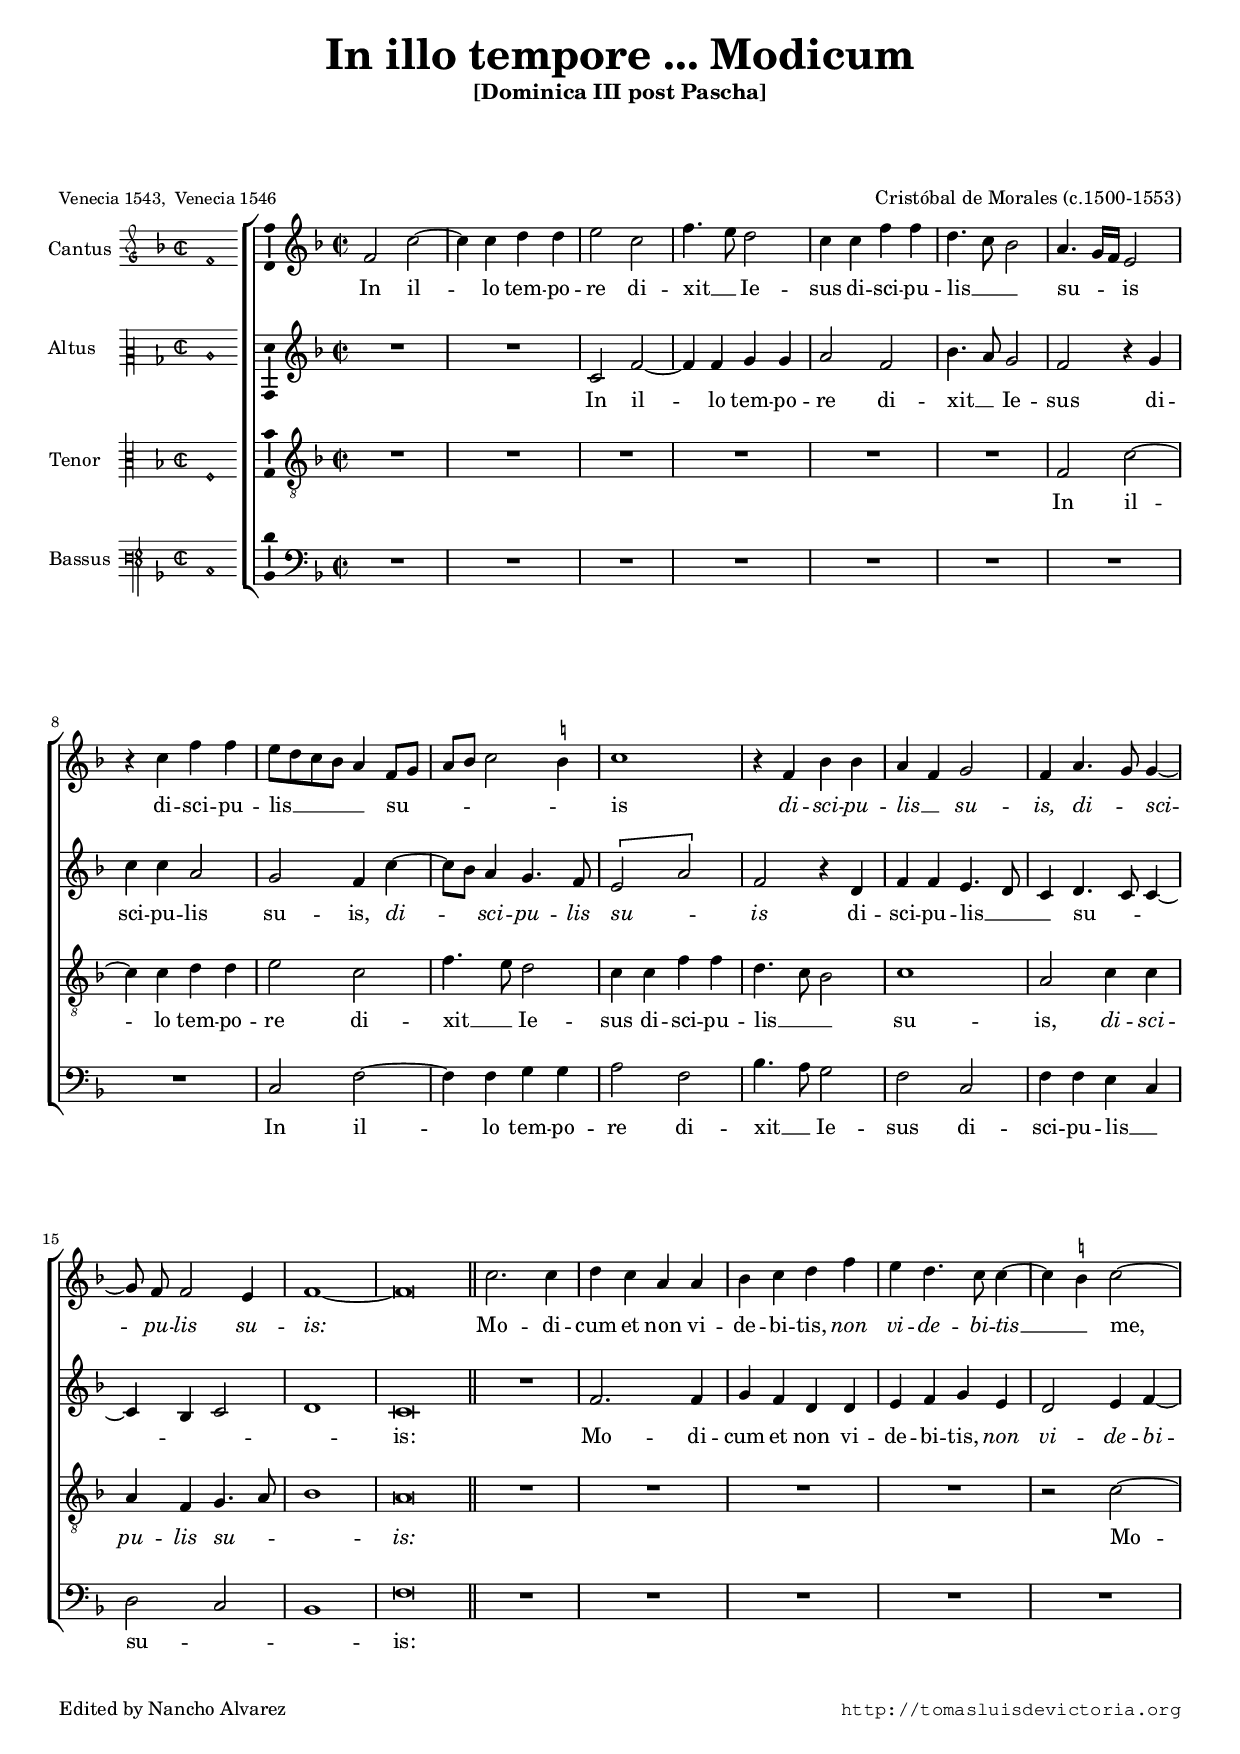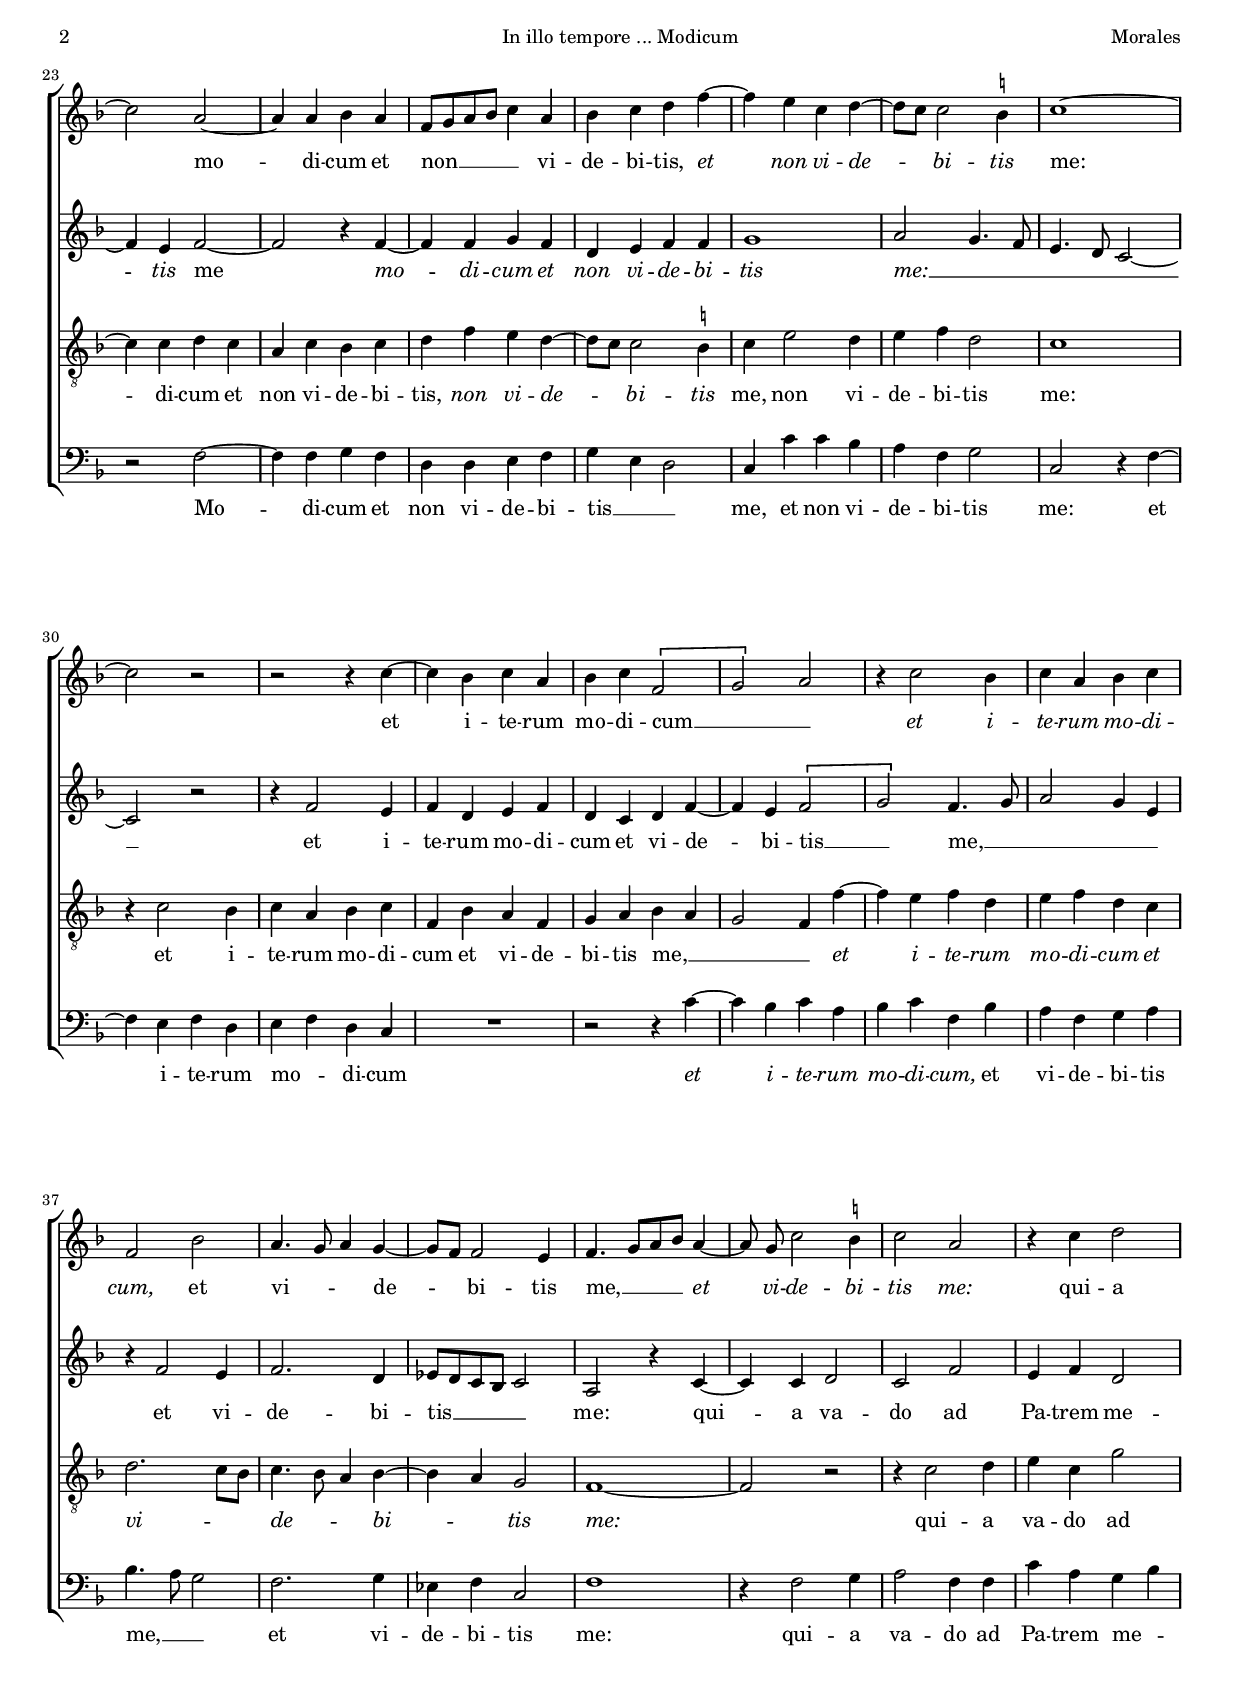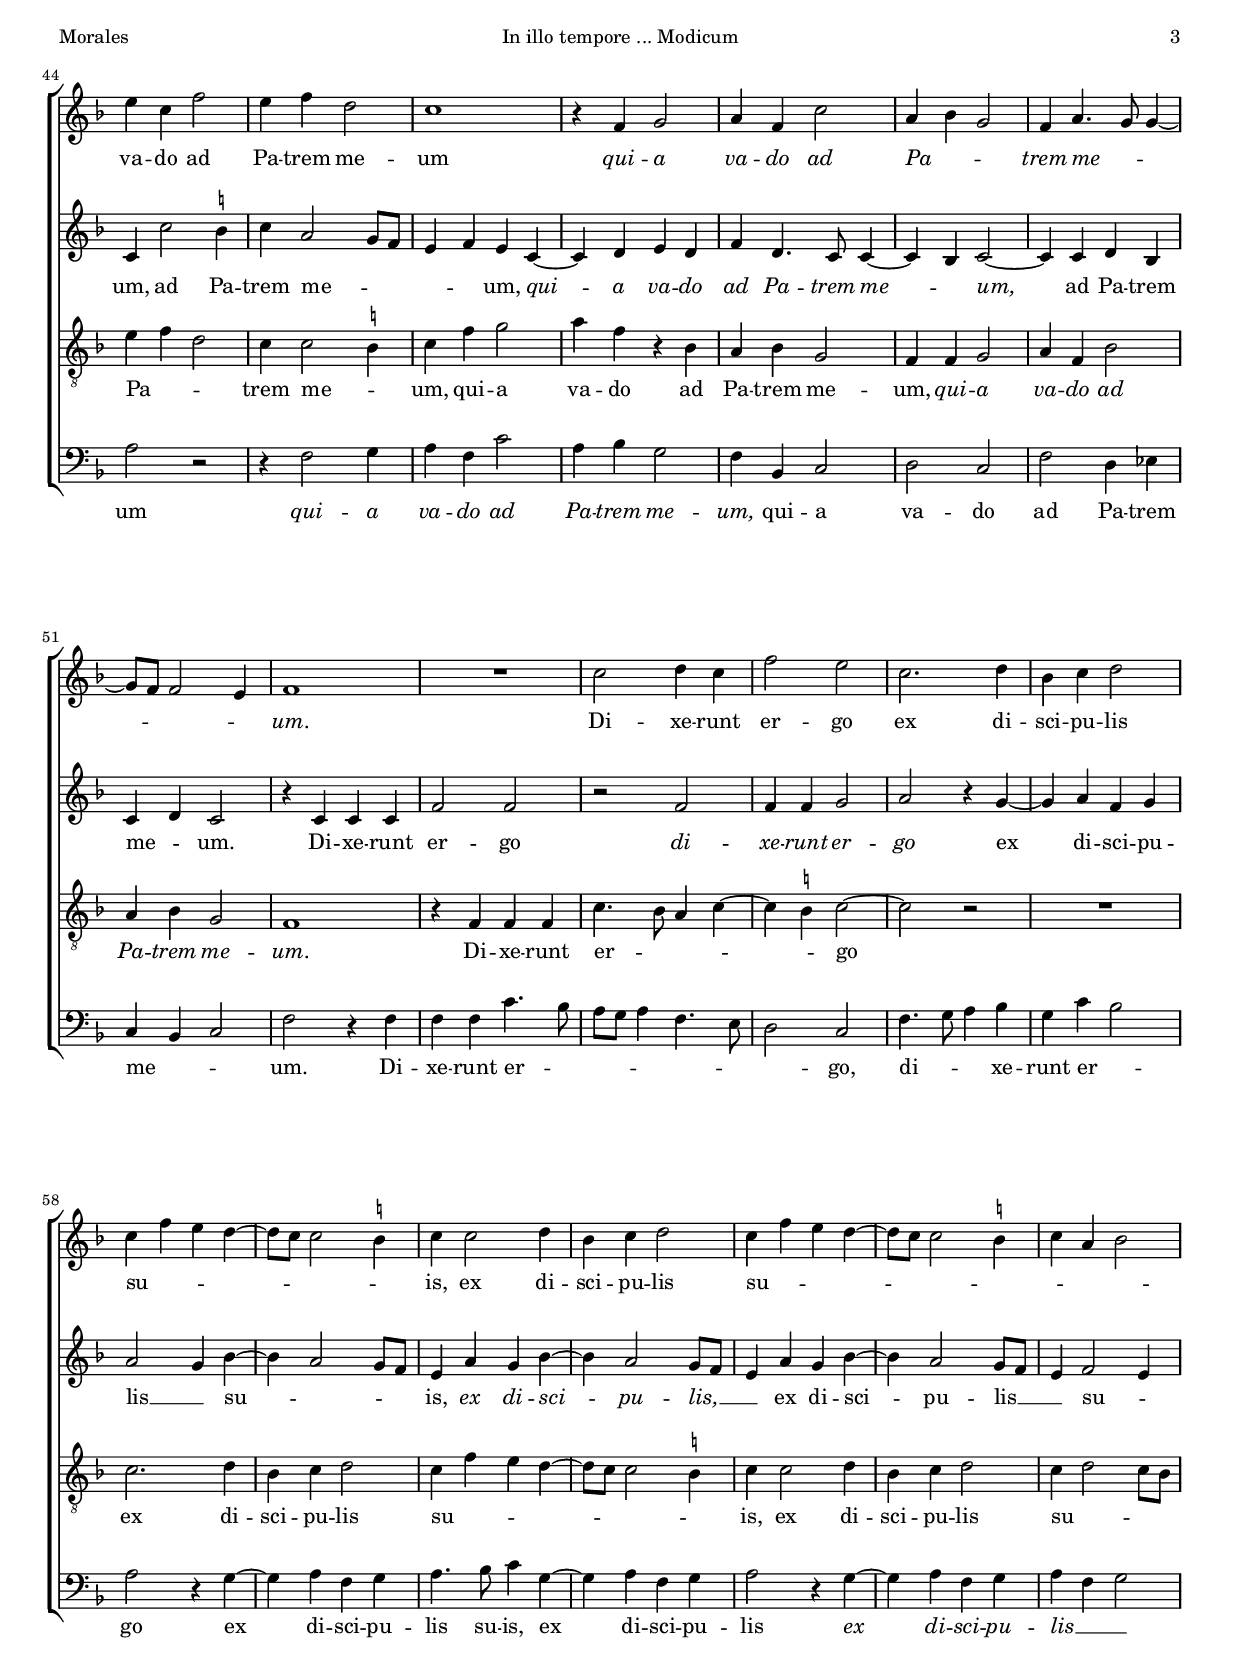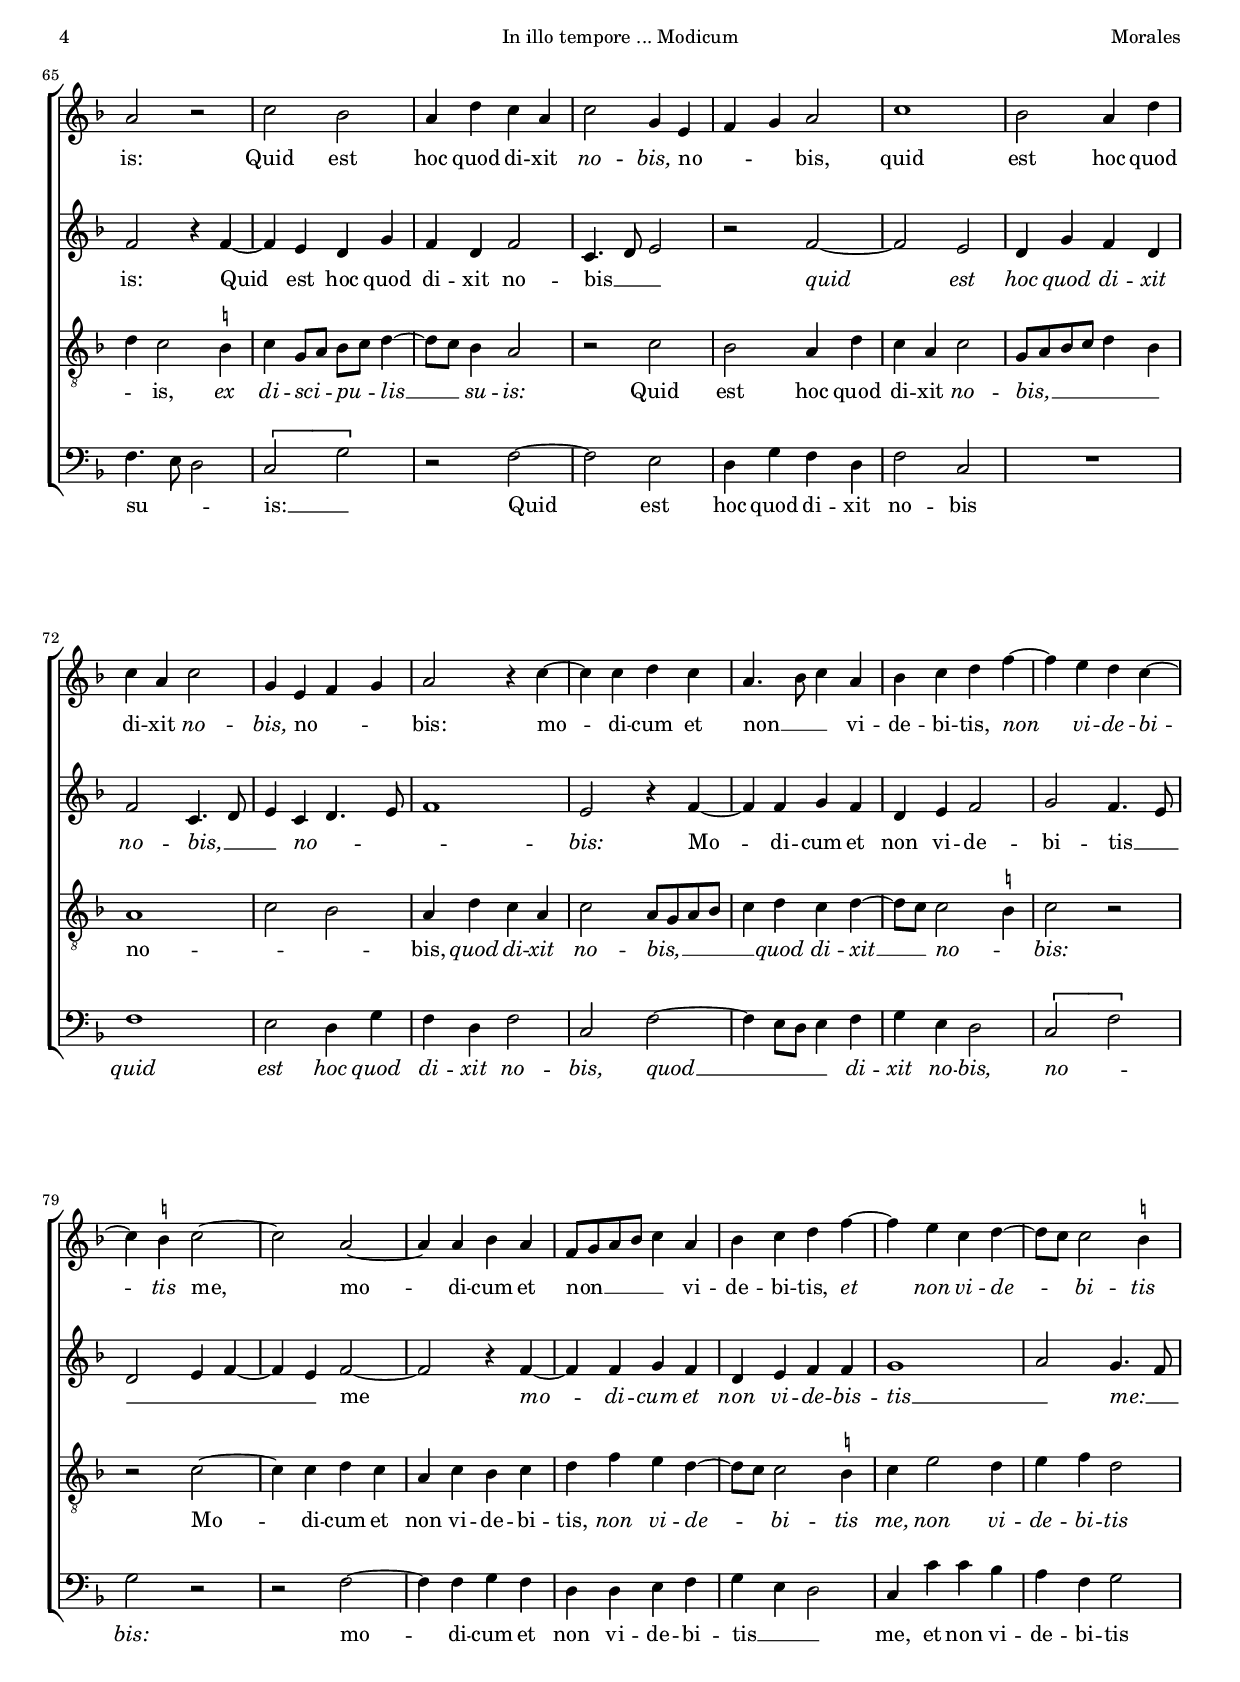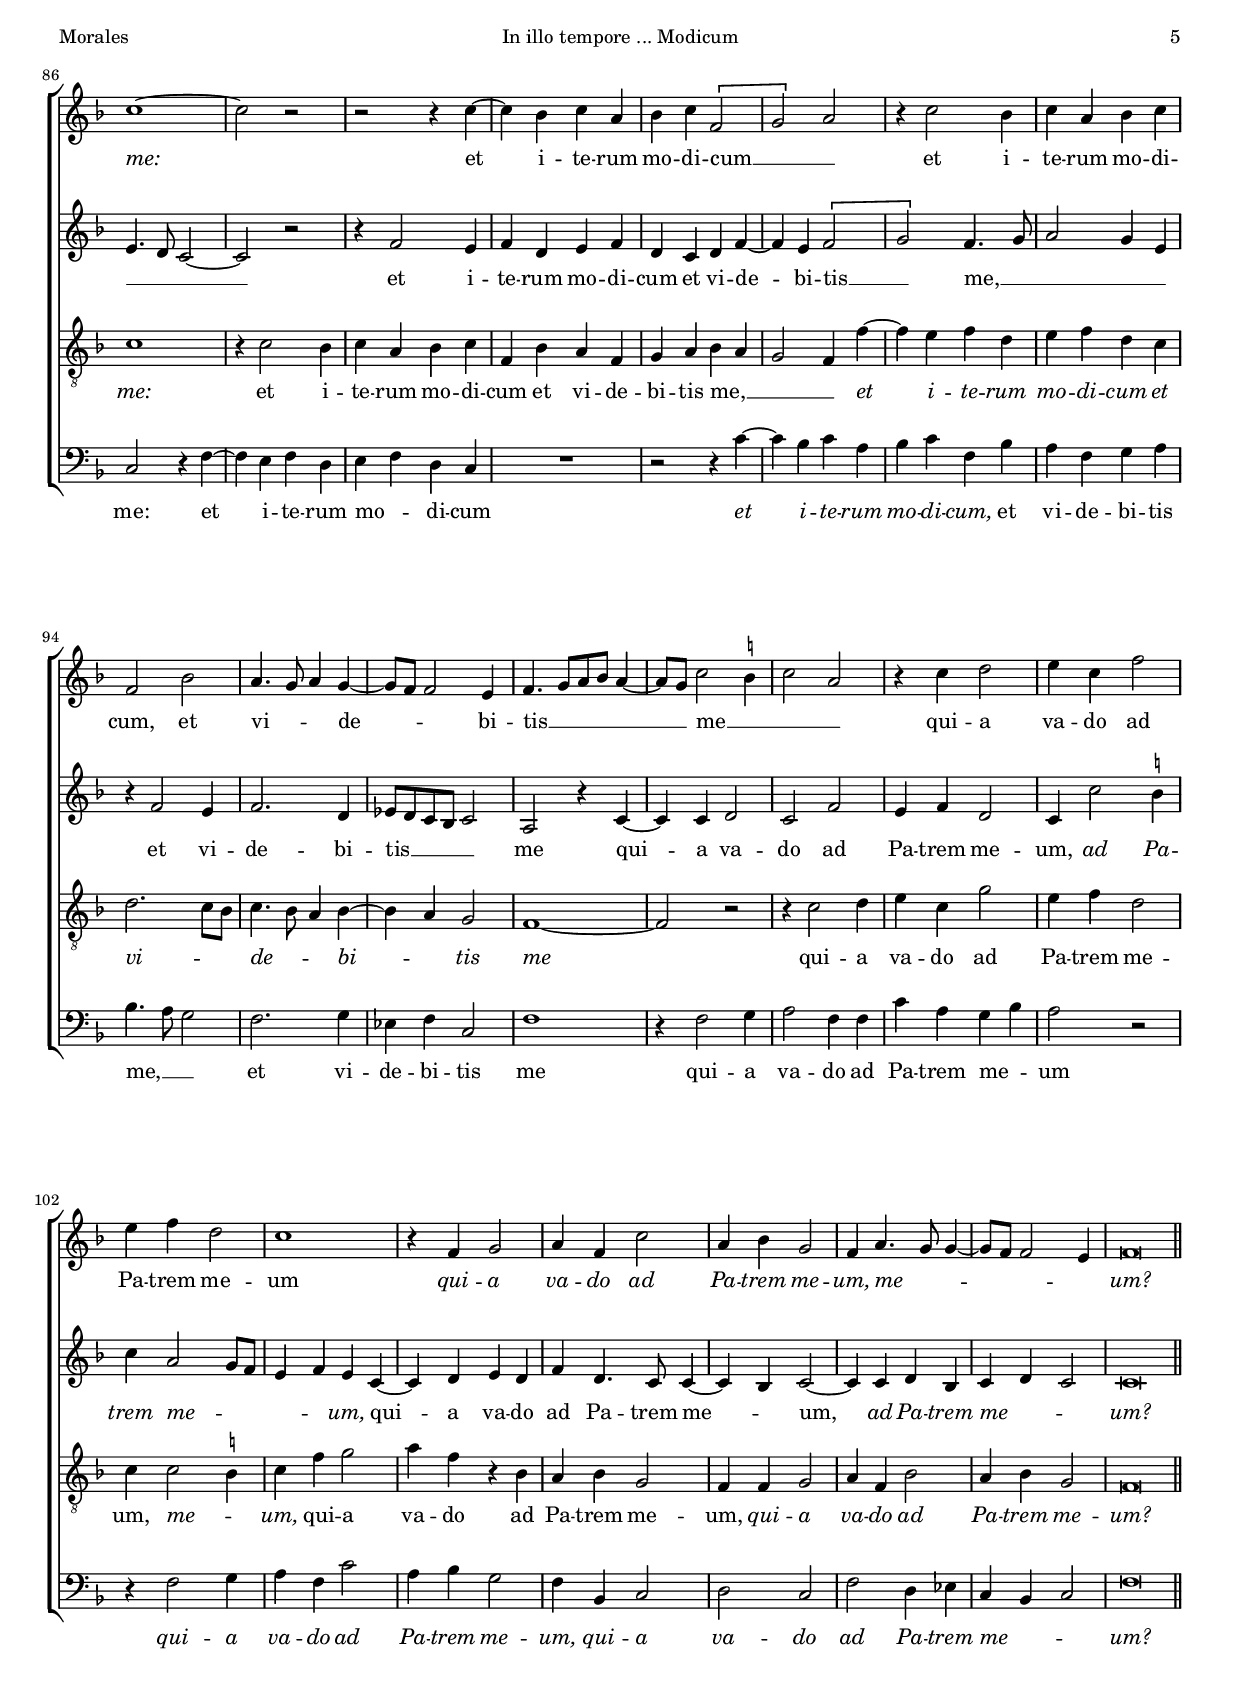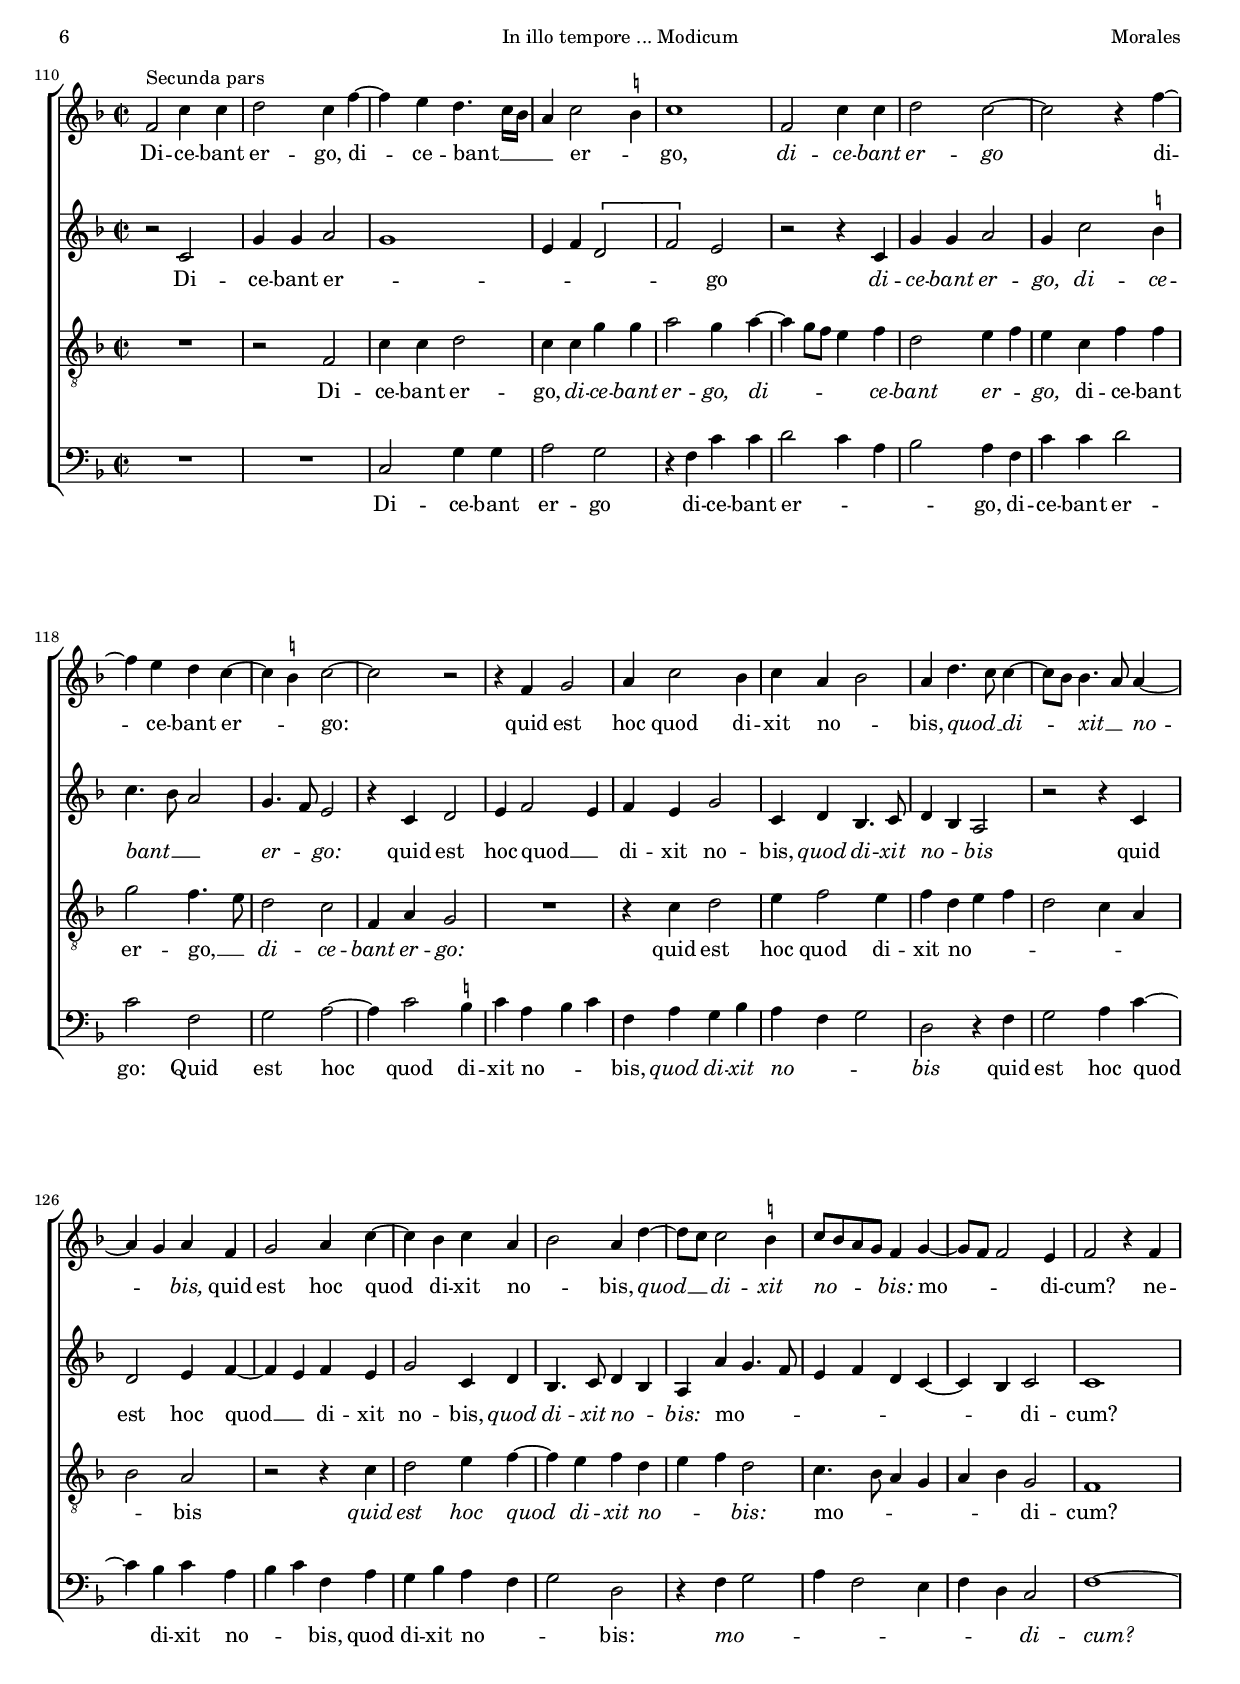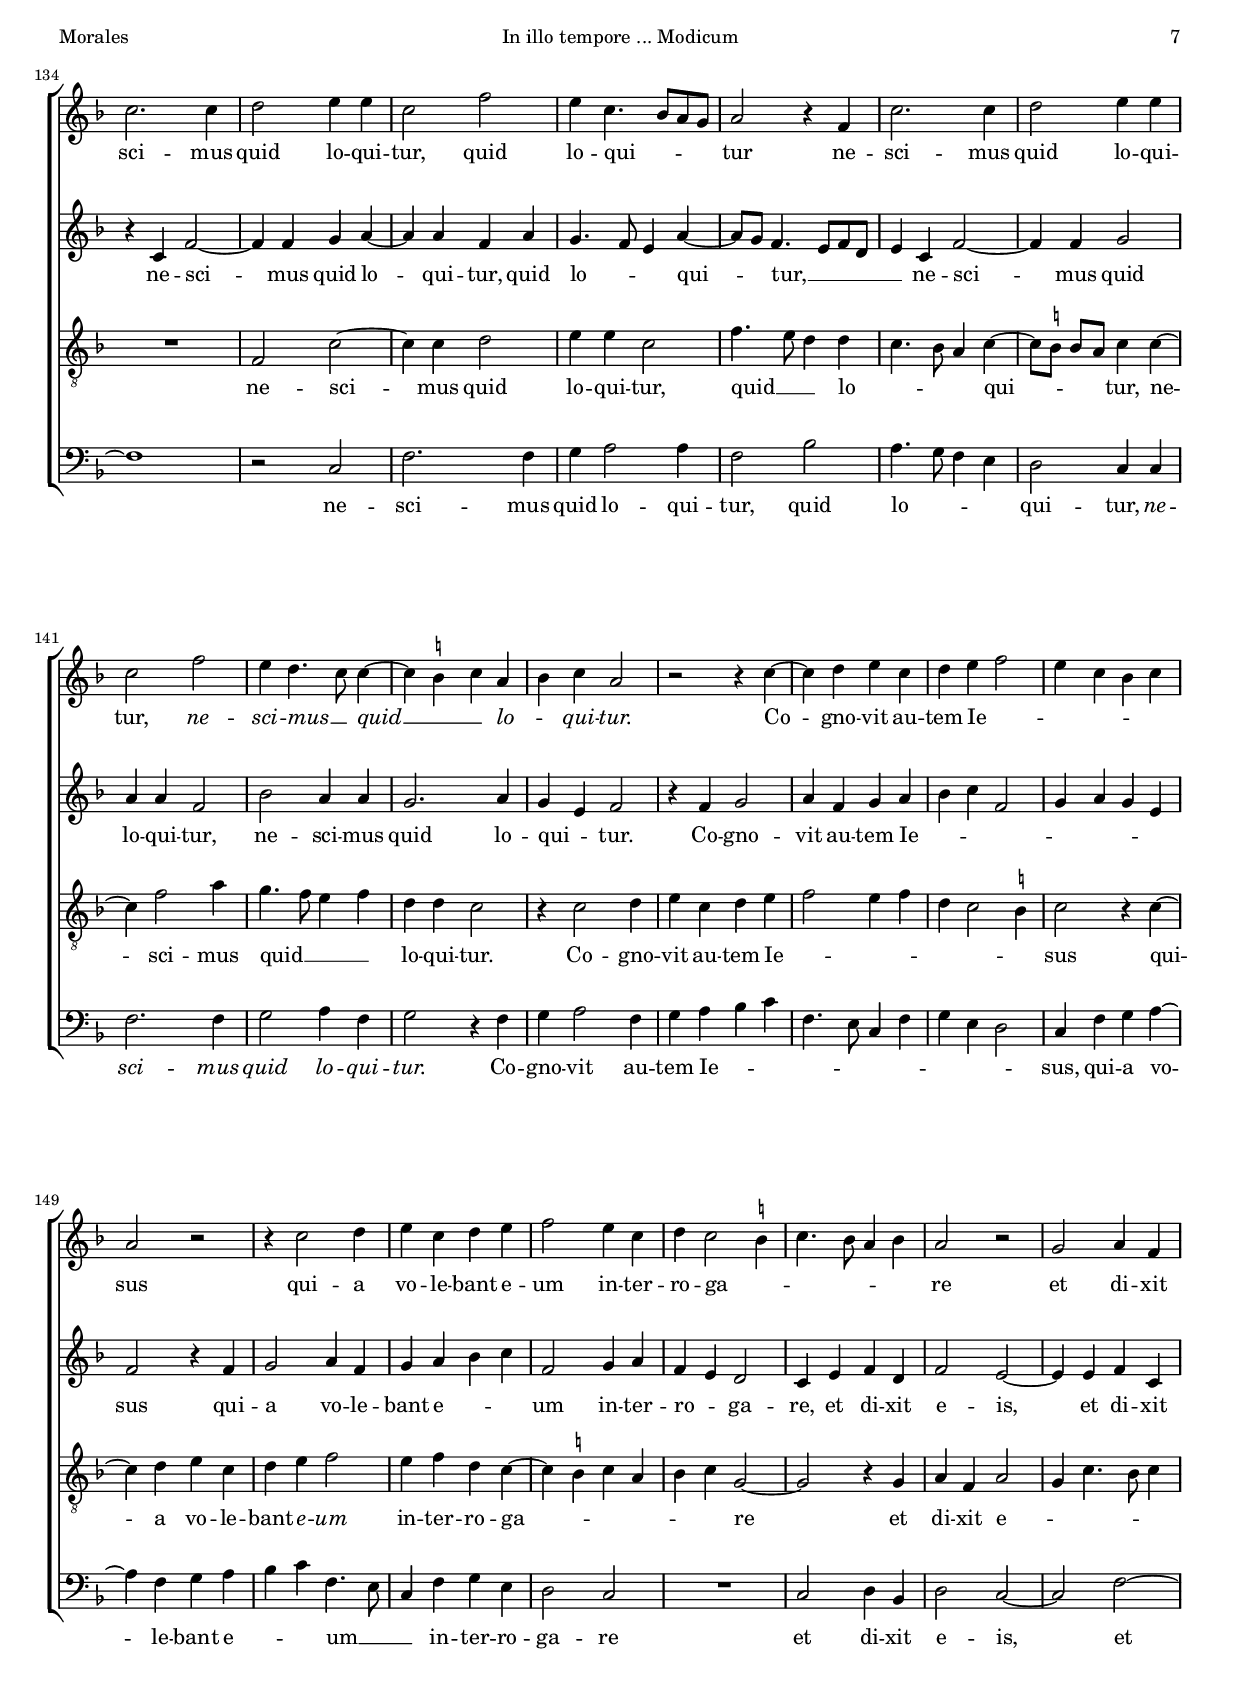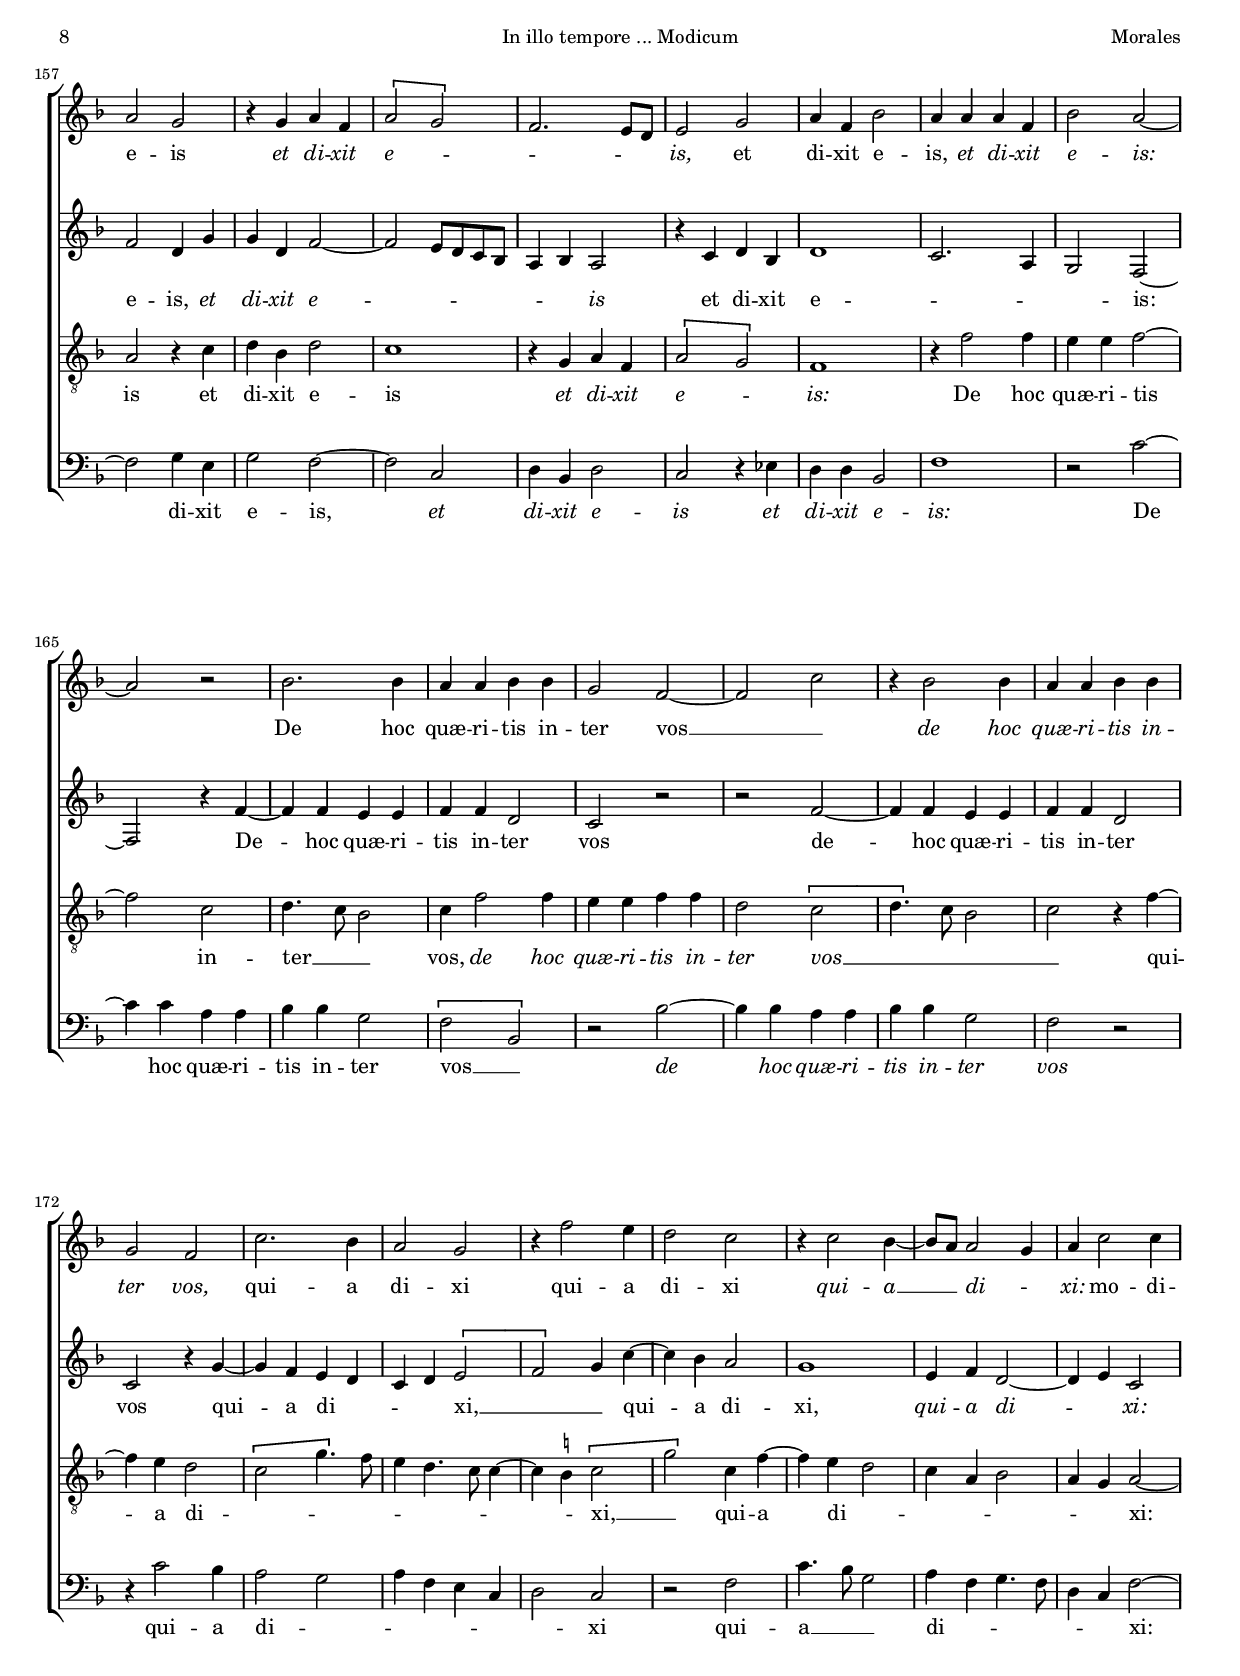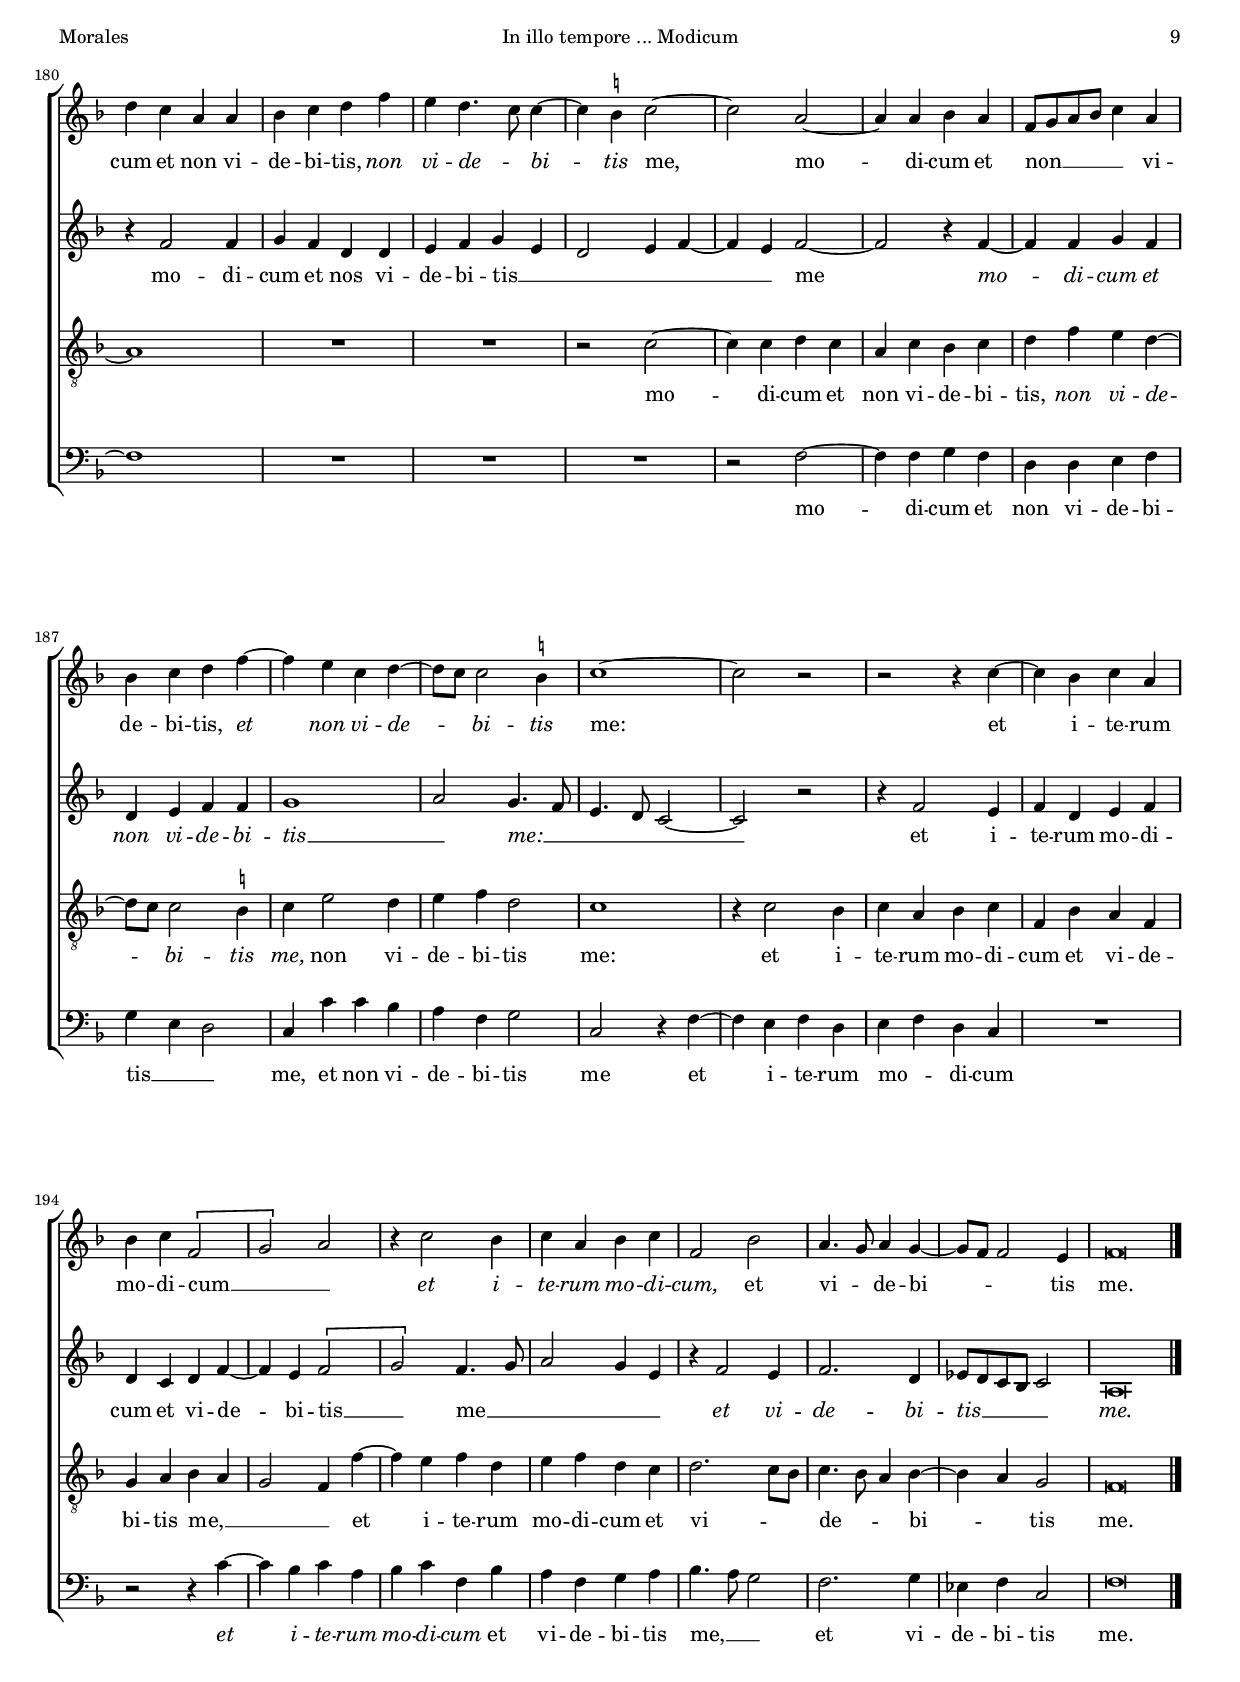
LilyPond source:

\version "2.18.0"

#(set-default-paper-size "a4")
#(set-global-staff-size 16.55)
#(ly:set-option 'point-and-click #f)
%mobile -s15.5 -i3.2

italicas=\override LyricText.font-shape = #'italic
rectas=\override LyricText.font-shape = #'upright
ss=\once \set suggestAccidentals = ##t
incipitwidth = 20

htitle="In illo tempore ... Modicum"
hcomposer="Morales"

\header {
	title=\markup{\fontsize #3 "In illo tempore ... Modicum"}
	subtitle=\markup{\column{"[Dominica III post Pascha]" " " " " " "}}
	%subsubtitle=\markup{\column{" " " " " "}}
	composer="Cristóbal de Morales (c.1500-1553)"
        pdfauthor=\composer
	%opus="(-)"
	poet=\markup{\smaller "Venecia 1543,  Venecia 1546"} 
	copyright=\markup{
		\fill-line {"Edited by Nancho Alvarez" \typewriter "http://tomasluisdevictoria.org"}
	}
%	tagline=""
}

global={\key f \major \time 2/2 \skip 1*17 \bar "||" %\break
	\override Score.TimeSignature.break-visibility = #'#(#f #t #t)
			\skip 1*92 \bar "||" \pageBreak
			\time 2/2 \skip 1*92 \bar "|."
}


cantus=\relative c'{
	f2 c' ~
	c4 c d d
	e2 c
	f4. e8 d2
	c4 c f f
	d4. c8 bes2
	a4. g16 f e2
	r4 c' f f
	e8 d c bes a4 f8 g
	a bes c2 \ss b4
	c1
	r4 f, bes bes
	a f g2
	f4 a4. g8 g4 ~
	g8 \noBeam f f2 e4
	f1 ~
	f\breve*1/2
	c'2. c4
	d c a a
	bes c d f
	e d4. c8 c4 ~
	c \ss b c2 ~
	c2 a ~
	a4 a bes a
	f8 g a bes c4 a
	bes c d f ~
	f e c d ~
	d8 c c2 \ss b4
	c1 ~
	c2 r
	r r4 c ~
	c bes c a
	bes4 c \[f,2
	g\] a
	r4 c2 bes4
	c a bes c
	f,2 bes
	a4. g8 a4 g ~
	g8 f f2 e4
	f4. g8[ a bes] a4 ~
	a8 \noBeam g c2 \ss b4
	c2 a
	r4 c d2
	e4 c f2
	e4 f d2
	c1
	r4 f, g2
	a4 f c'2
	a4 bes g2
	f4 a4. g8 g4 ~
	g8 f f2 e4
	f1
	R1
	c'2 d4 c
	f2 e
	c2. d4
	bes c d2
	c4 f e d ~
	d8 c c2 \ss b4
	c c2 d4
	bes c d2
	c4 f e d ~
	d8 c c2 \ss b4
	c4 a bes2
	a r
	c bes
	a4 d c a
	c2 g4 e
	f g a2
	c1
	bes2 a4 d
	c a c2
	g4 e f g
	a2 r4 c ~
	c c d c
	a4. bes8 c4 a
	bes c d f ~
	f4 e d c ~
	c \ss b c2 ~
	c a ~
	a4 a bes a
	f8 g a bes c4 a
	bes4 c d f ~
	f e c d ~
	d8 c c2 \ss b4
	c1 ~
	c2 r
	r r4 c ~
	c4 bes c a
	bes c \[f,2
	g\] a
	r4 c2 bes4
	c a bes c
	f,2 bes
	a4. g8 a4 g ~
	g8 f f2 e4
	f4. g8[ a bes] a4 ~
	a8 g c2 \ss b4
	c2 a
	r4 c d2
	e4 c f2
	e4 f d2
	c1
	r4 f, g2
	a4 f c'2
	a4 bes g2
	f4 a4. g8 g4 ~
	g8 f f2 e4 
	f\breve*1/2
	\once \override TextScript.padding = #1
	s4*0^\markup{"Secunda pars"}
	f2 c'4 c
	d2 c4 f ~
	f e d4. c16 bes
	a4 c2 \ss b4
	c1
	f,2 c'4 c
	d2 c ~
	c r4 f ~
	f e d c ~
	c \ss b c2 ~
	c2 r
	r4 f, g2
	a4 c2 bes4
	c a bes2
	a4 d4. c8 c4 ~
	c8 bes bes4. a8 a4 ~
	a g a f
	g2 a4 c ~
	c4 bes c a
	bes2 a4 d ~
	d8 c c2 \ss b4
	c8 bes a g f4 g ~
	g8 f f2 e4
	f2 r4 f
	c'2. c4
	d2 e4 e
	c2 f
	e4 c4. bes8 a g
	a2 r4 f
	c'2. c4
	d2 e4 e
	c2 f
	e4 d4. c8 c4 ~
	c \ss b c a
	bes4 c a2
	r2 r4 c ~
	c4 d e c
	d e f2
	e4 c bes c
	a2 r
	r4 c2 d4
	e4 c d e
	f2 e4 c
	d4 c2 \ss b4
	c4. bes8 a4 bes
	a2 r
	g2 a4 f
	a2 g
	r4 g a f
	\[a2 g\]
	f2. e8 d
	e2 g
	a4 f bes2
	a4 a a f
	bes2 a ~
	a r
	bes2. bes4
	a a bes bes
	g2 f ~
	f c'
	r4 bes2 bes4
	a4 a bes bes
	g2 f % sol contra fa, sic?
	c'2. bes4
	a2 g
	r4 f'2 e4
	d2 c
	r4 c2 bes4 ~
	bes8 a a2 g4
	a c2 c4
	d c a a
	bes4 c d f 
	e d4. c8 c4 ~
	c \ss b c2 ~
	c a ~
	a4 a bes a
	f8 g a bes c4 a
	bes c d f ~
	f e c d ~
	d8 c c2 \ss b4
	c1 ~
	c2 r
	r r4 c ~
	c bes c a
	bes c \[f,2 
	g\] a
	r4 c2 bes4
	c a bes c
	f,2 bes
	a4. g8 a4 g ~
	g8 f f2 e4
	f\breve*1/2
}

altus=\relative c'{
	R1*2
	c2 f ~
	f4 f g g
	a2 f
	bes4. a8 g2
	f r4 g
	c c a2
	g f4 c' ~
	c8 bes a4 g4. f8
	\[e2 a\]
	f2 r4 d
	f f e4. d8
	c4 d4. c8 c4 ~
	c bes c2
	d1
	c\breve*1/2
	R1
	f2. f4
	g f d d
	e f g e
	d2 e4 f ~
	f4 e f2 ~
	f r4 f ~
	f f g f
	d e f f
	g1
	a2 g4. f8 
	e4. d8 c2 ~
	c r
	r4 f2 e4
	f d e f
	d4 c d f ~
	f e \[f2
	g\] f4. g8
	a2 g4 e
	r4 f2 e4
	f2. d4
	ees8 d c bes c2
	a r4 c ~
	c c d2
	c f
	e4 f d2
	c4 c'2 \ss b4
	c4 a2 g8 f
	e4 f e c ~
	c d e d
	f4 d4. c8 c4 ~
	c bes c2 ~
	c4 c d bes
	c d c2
	r4 c c c
	f2 f
	r f
	f4 f g2
	a r4 g ~
	g a f g
	a2 g4 bes ~
	bes a2 g8 f
	e4 a g bes ~
	bes a2 g8 f
	e4 a g bes ~
	bes4 a2 g8 f
	e4 f2 e4
	f2 r4 f ~
	f e d g
	f d f2
	c4. d8 e2
	r f ~
	f e
	d4 g f d
	f2 c4. d8
	e4 c d4. e8
	f1
	e2 r4 f ~
	f f g f
	d e f2
	g2 f4. e8
	d2 e4 f ~
	f e f2 ~
	f r4 f ~
	f f g f
	d4 e f f
	g1
	a2 g4. f8 
	e4. d8 c2 ~
	c r
	r4 f2 e4
	f4 d e f
	d c d f ~
	f e \[f2
	g\] f4. g8
	a2 g4 e
	r4 f2 e4
	f2. d4
	ees8 d c bes c2
	a r4 c ~
	c c d2
	c2 f
	e4 f d2
	c4 c'2 \ss b4
	c4 a2 g8 f
	e4 f e c ~
	c d e d
	f d4. c8 c4 ~
	c bes c2 ~
	c4 c d bes
	c d c2
	c\breve*1/2
	r2 c
	g'4 g a2
	g1
	e4 f \[d2
	f\] e
	r2 r4 c
	g' g a2
	g4 c2 \ss b4
	c4. bes8 a2
	g4. f8 e2
	r4 c d2
	e4 f2 e4
	f e g2
	c,4 d bes4. c8
	d4 bes a2
	r2 r4 c
	d2 e4 f ~
	f e f e
	g2 c,4 d
	bes4. c8 d4 bes
	a a'4 g4. f8
	e4 f d c ~
	c4 bes c2
	c1
	r4 c f2 ~
	f4 f g a ~
	a a f a
	g4. f8 e4 a ~
	a8 g f4. e8 f d
	e4 c f2 ~
	f4 f g2
	a4 a f2
	bes2 a4 a
	g2. a4
	g e f2
	r4 f g2
	a4 f g a
	bes c f,2
	g4 a g e
	f2 r4 f
	g2 a4 f
	g4 a bes c
	f,2 g4 a
	f e d2
	c4 e f d
	f2 e ~
	e4 e f c
	f2 d4 g
	g4 d f2 ~
	f e8 d c bes 
	a4 bes a2
	r4 c d bes
	d1
	c2. a4 
	g2 f ~
	f2 r4 f' ~
	f4 f e e
	f f d2
	c r
	r f ~
	f4 f e e
	f4 f d2
	c2 r4 g' ~ % sol contra fa, sic?
	g4 f e d
	c d \[e2 
	f\] g4 c ~
	c4 bes a2
	g1
	e4 f d2 ~
	d4 e c2
	r4 f2 f4
	g4 f d d
	e f g e
	d2 e4 f ~
	f4 e4 f2 ~
	f2 r4 f ~
	f4 f g f
	d4 e f f
	g1
	a2 g4. f8
	e4. d8 c2 ~
	c2 r
	r4 f2 e4
	f d e f
	d c d f ~
	f e \[f2 
	g2\] f4. g8
	a2 g4 e
	r4 f2 e4
	f2. d4
	ees8 d c bes c2
	a\breve*1/2
}

tenor=\relative c{
	R1*5
	R1
	f2 c' ~
	c4 c d d
	e2 c
	f4. e8 d2
	c4 c f f
	d4. c8 bes2
	c1
	a2 c4 c
	a f g4. a8
	bes1
	a\breve*1/2
	R1*4
	r2 c ~
	c4 c d c
	a c bes c
	d f e d ~
	d8 c c2 \ss b4
	c4 e2 d4
	e4 f d2
	c1
	r4 c2 bes4
	c a bes c
	f, bes a f
	g4 a bes a
	g2 f4 f' ~
	f e f d
	e f d c
	d2. c8 bes
	c4. bes8 a4 bes ~
	bes a g2
	f1 ~
	f2 r
	r4 c'2 d4
	e4 c g'2
	e4 f d2
	c4 c2 \ss b4
	c4 f g2
	a4 f r bes,
	a4 bes g2
	f4 f g2
	a4 f bes2
	a4 bes g2
	f1
	r4 f f f
	c'4. bes8 a4 c ~
	c \ss b c2 ~
	c r 
	R1
	c2. d4
	bes c d2
	c4 f e d ~
	d8 c c2 \ss b4
	c4 c2 d4
	bes4 c d2
	c4 d2 c8 bes
	d4 c2 \ss b4
	c4 g8 a bes c d4 ~
	d8 c bes4 a2
	r2 c
	bes a4 d
	c a c2
	g8 a bes c d4 bes
	a1
	c2 bes
	a4 d c a
	c2 a8 g a bes
	c4 d c d ~
	d8 c c2 \ss b4
	c2 r
	r c ~
	c4 c d c 
	a c bes c
	d f e d ~
	d8 c c2 \ss b4
	c e2 d4
	e f d2
	c1
	r4 c2 bes4
	c a bes c
	f,4 bes a f
	g a bes a
	g2 f4 f' ~
	f e f d
	e f d c
	d2. c8 bes
	c4. bes8 a4 bes ~
	bes a g2
	f1 ~
	f2 r
	r4 c'2 d4
	e c g'2
	e4 f d2
	c4 c2 \ss b4
	c4 f g2
	a4 f r4 bes,
	a bes g2
	f4 f g2
	a4 f bes2
	a4 bes g2
	f\breve*1/2
	R1
	r2 f
	c'4 c d2
	c4 c g' g
	a2 g4 a ~
	a4 g8 f e4 f
	d2 e4 f
	e c f f
	g2 f4. e8 
	d2 c
	f,4 a g2
	R1
	r4 c d2
	e4 f2 e4
	f4 d e f
	d2 c4 a
	bes2 a
	r2 r4 c
	d2 e4 f ~
	f e f d
	e f d2
	c4. bes8 a4 g
	a4 bes g2
	f1
	R1
	f2 c' ~
	c4 c d2
	e4 e c2
	f4. e8 d4 d
	c4. bes8 a4 c ~
	c8[ \ss b] b[ a] c4 c ~
	c4 f2 a4
	g4. f8 e4 f
	d d c2
	r4 c2 d4
	e c d e
	f2 e4 f
	d c2 \ss b4
	c2 r4 c ~
	c d e c
	d e f2
	e4 f d c ~
	c4 \ss b c a
	bes4 c g2 ~
	g2 r4 g
	a4 f a2
	g4 c4. bes8 c4
	a2 r4 c
	d bes d2
	c1
	r4 g a f
	\[a2 g\]
	f1
	r4 f'2 f4
	e4 e f2 ~
	f c
	d4. c8 bes2
	c4 f2 f4
	e4 e f f
	d2 \[c 
	d4.\] c8 bes2
	c2 r4 f ~
	f e d2
	\[c2 g'4.\] f8
	e4 d4. c8 c4 ~
	c \ss b \[c2
	g'\] c,4 f ~
	f e d2
	c4 a bes2
	a4 g a2 ~
	a1
	R1*2
	r2 c ~
	c4 c d c
	a c bes c 
	d4 f e d ~
	d8 c c2 \ss b4
	c4 e2 d4
	e f d2
	c1
	r4 c2 bes4
	c a bes c
	f, bes a f
	g a bes a
	g2 f4 f' ~
	f4 e f d
	e f d c
	d2. c8 bes
	c4. bes8 a4 bes ~
	bes a g2
	f\breve*1/2
}

bassus=\relative c{
	R1*5
	R1*3
	c2 f ~
	f4 f g g
	a2 f
	bes4. a8 g2
	f c
	f4 f e c
	d2 c
	bes1
	f'\breve*1/2
	R1*5
	r2 f ~
	f4 f g f 
	d d e f
	g4 e d2
	c4 c' c bes
	a4 f g2
	c,2 r4 f ~
	f e f d
	e f d c
	R1
	r2 r4 c' ~
	c bes c a 
	bes c f, bes
	a f g a
	bes4. a8 g2
	f2. g4
	ees f c2
	f1
	r4 f2 g4
	a2 f4 f
	c'4 a g bes
	a2 r
	r4 f2 g4
	a f c'2
	a4 bes g2
	f4 bes, c2
	d c
	f d4 ees 
	c bes c2
	f r4 f
	f4 f c'4. bes8
	a g a4 f4. e8
	d2 c
	f4. g8 a4 bes
	g c bes2
	a2 r4 g ~
	g a f g
	a4. bes8 c4 g ~
	g a f g
	a2 r4 g ~
	g4 a f g
	a f g2
	f4. e8 d2
	\[c2 g'\]
	r2 f ~
	f2 e
	d4 g f d
	f2 c
	R1
	f1
	e2 d4 g
	f d f2
	c f ~
	f4 e8 d e4 f
	g e d2
	\[c2 f\]
	g r
	r f ~
	f4 f g f
	d d e f
	g4 e d2
	c4 c' c bes
	a f g2
	c, r4 f ~
	f e f d
	e f d c
	R1
	r2 r4 c' ~
	c bes c a 
	bes c f, bes
	a f g a
	bes4. a8 g2
	f2. g4
	ees f c2
	f1
	r4 f2 g4
	a2 f4 f
	c' a g bes
	a2 r
	r4 f2 g4
	a4 f c'2
	a4 bes g2
	f4 bes, c2
	d c
	f d4 ees
	c bes c2
	f\breve*1/2
	R1*2
	c2 g'4 g
	a2 g
	r4 f c' c
	d2 c4 a
	bes2 a4 f
	c' c d2
	c f,
	g a ~
	a4 c2 \ss b4
	c4 a bes c
	f,4 a g bes
	a f g2
	d2 r4 f
	g2 a4 c ~
	c bes c a
	bes c f, a
	g4 bes a f
	g2 d
	r4 f g2
	a4 f2 e4
	f4 d c2
	f1 ~
	f
	r2 c
	f2. f4
	g4 a2 a4
	f2 bes
	a4. g8 f4 e
	d2 c4 c
	f2. f4
	g2 a4 f
	g2 r4 f
	g a2 f4
	g a bes c
	f,4. e8 c4 f
	g e d2
	c4 f g a ~
	a f g a
	bes c f,4. e8 
	c4 f g e
	d2 c
	R1
	c2 d4 bes
	d2 c ~
	c2 f ~
	f g4 e
	g2 f ~
	f c
	d4 bes d2
	c2 r4 ees
	d d bes2
	f'1
	r2 c' ~
	c4 c a a
	bes4 bes g2
	\[f bes,\]
	r2 bes' ~
	bes4 bes a a 
	bes bes g2
	f2 r
	r4 c'2 bes4
	a2 g
	a4 f e c
	d2 c
	r2 f
	c'4. bes8 g2
	a4 f g4. f8
	d4 c f2 ~
	f1
	R1*3
	r2 f ~
	f4 f g f
	d4 d e f
	g e d2
	c4 c' c bes
	a f g2
	c,2 r4 f ~
	f4 e f d
	e f d c
	R1
	r2 r4 c' ~
	c bes c a
	bes c f, bes
	a f g a
	bes4. a8 g2
	f2. g4
	ees4 f c2
	f\breve*1/2
}

textocantus=\lyricmode{
In il -- lo tem -- po -- re 
di -- xit __ _ Ie -- sus di -- sci -- pu -- lis __ _ _ su -- _ _ is
di -- sci -- pu -- lis __ _ _ _ _ su -- _ _ _ _ _ is
\italicas 
di -- sci -- pu -- lis __ _ su -- is,
di -- _ sci -- pu -- lis su -- is:
\rectas 
Mo -- di -- cum et non vi -- de -- bi -- tis,
\italicas non vi -- de -- bi -- tis __ _ \rectas me,
mo -- di -- cum et non __ _ _ _ _ vi -- de -- bi -- tis,
\italicas 
et non vi -- de -- _ bi -- tis \rectas me:
et i -- te -- rum mo -- di -- cum __ _ _ 
\italicas 
et i -- te -- rum mo -- di -- cum,
\rectas 
et vi -- _ _ de -- _ bi -- tis me, __ _ _ _ 
\italicas 
et vi -- de -- bi -- tis me:
\rectas 
qui -- a va -- do ad Pa -- trem me -- um
\italicas
qui -- a va -- do ad Pa -- _ _ trem me -- _ _ _ _ _ um.
\rectas 
Di -- xe -- runt er -- go ex di -- sci -- pu -- lis su -- _ _ _ _ _ _ is,
ex di -- sci -- pu -- lis su -- _ _ _ _ _ _ _ _ _ is:
Quid est hoc quod di -- xit \italicas no -- bis,
\rectas 
no -- _ _ bis,
quid est hoc quod di -- xit \italicas no -- bis,
\rectas 
no -- _ _ bis:
mo -- di -- cum et non __ _ _ vi -- de -- bi -- tis,
\italicas 
non vi -- de -- bi -- tis \rectas me,
mo -- di -- cum et non __ _ _ _ _ vi -- de -- bi -- tis,
\italicas 
et non vi -- de -- _ bi -- tis me:
\rectas 
et i -- te -- rum mo -- di -- cum __ _ _ 
et i -- te -- rum mo -- di -- cum,
et vi -- _ _ de -- _ _ bi -- tis __ _ _ _ _ _ me __ _ _ _ 
qui -- a va -- do ad Pa -- trem me -- um
\italicas 
qui -- a va -- do ad Pa -- trem me -- um,
me -- _ _ _ _ _ um?
\rectas
Di -- ce -- bant er -- go,
di -- ce -- bant __ _ _ _ er -- _ go,
\italicas 
di -- ce -- bant er -- go
\rectas 
di -- ce -- bant er -- _ go:
quid est hoc quod di -- xit no -- _ bis,
\italicas 
quod __ _ di -- _ xit __ _ no -- _ bis,
\rectas 
quid est hoc quod di -- xit no -- _ bis,
\italicas 
quod __ _ di -- xit no -- _ _ _ bis:
\rectas
mo -- _ _ di -- cum?
ne -- sci -- mus quid lo -- qui -- tur,
quid lo -- qui -- _ _ _ tur
ne -- sci -- mus quid lo -- qui -- tur,
\italicas 
ne -- sci -- mus __ _ quid __ _ _ lo -- _ qui -- tur.
\rectas 
Co -- gno -- vit au -- tem Ie -- _ _ _ _ _ sus
qui -- a vo -- le -- bant e -- um in -- ter -- ro -- ga -- _ _ _ _ _ re
et di -- xit e -- is
\italicas 
et di -- xit e -- _ _ _ _ is,
\rectas 
et di -- xit e -- is,
\italicas 
et di -- xit e -- is:
\rectas 
De hoc quæ -- ri -- tis in -- ter vos __ _ 
\italicas 
de hoc quæ -- ri -- tis in -- ter vos,
\rectas 
qui -- a di -- xi
qui -- a di -- xi
\italicas 
qui -- a __ _ di -- _ xi:
\rectas 
mo -- di -- cum
et non vi -- de -- bi -- tis,
\italicas 
non vi -- de -- _ bi -- tis \rectas me,
mo -- di -- cum et non __ _ _ _ _ vi -- de -- bi -- tis,
\italicas
et non vi -- de -- _ bi -- tis \rectas me:
et i -- te -- rum mo -- di -- cum __ _ _ 
\italicas 
et i -- te -- rum mo -- di -- cum,
\rectas 
et vi -- _ de -- bi -- _ _ tis me.
}

textoaltus=\lyricmode{
In il -- lo tem -- po -- re
di -- xit __ _ Ie -- sus
di -- sci -- pu -- lis su -- is,
\italicas 
di -- _ sci -- pu -- lis su -- _ is
\rectas 
di -- sci -- pu -- lis __ _ _ su -- _ _ _ _ _ is:
Mo -- di -- cum et non vi -- de -- bi -- tis,
\italicas non vi -- de -- bi -- tis \rectas me
\italicas mo -- di -- cum et non vi -- de -- bi -- tis
me: __ _ _ _ _ _ 
\rectas 
et i -- te -- rum mo -- di -- cum
et vi -- de -- bi -- tis __ _ me, __ _ _ _ _ 
et vi -- de -- bi -- tis __ _ _ _ _ me:
qui -- a va -- do ad Pa -- trem me -- um,
ad Pa -- trem me -- _ _ _ _ um,
\italicas 
qui -- a va -- do ad Pa -- trem me -- _ um,
\rectas ad Pa -- trem me -- _ um.
Di -- xe -- runt
er -- go
\italicas di -- xe -- runt er -- go
\rectas 
ex di -- sci -- pu -- lis __ _ su -- _ _ _ is,
\italicas 
ex di -- sci -- pu -- lis, __ _ _ 
\rectas 
ex di -- sci -- pu -- lis __ _ _ su -- _ is:
Quid est hoc quod di -- xit no -- bis __ _ _ 
\italicas 
quid est hoc quod di -- xit no -- bis, __ _ _
no -- _ _ _ bis:
\rectas 
Mo -- di -- cum et non vi -- de -- bi -- tis __ _ _ _ _ _ me
\italicas 
mo -- di -- cum et
non vi -- de -- bis -- tis __ _ me: __ _ _ _ _ 
\rectas 
et i -- te -- rum mo -- di -- cum
et vi -- de -- bi -- tis __ _ me, __ _ _ _ _ 
et vi -- de -- bi -- tis __ _ _ _ _ me
qui -- a va -- do ad Pa -- trem me -- um,
\italicas ad Pa -- trem me -- _ _ _ _ um,
\rectas 
qui -- a va -- do ad Pa -- trem me -- _ um,
\italicas 
ad Pa -- trem me -- _ _ um?
\rectas 
Di -- ce -- bant er -- _ _ _ _ _ go
\italicas 
di -- ce -- bant er -- go,
di -- ce -- bant __ _ _ er -- _ go:
\rectas 
quid est hoc quod __ _ di -- xit no -- bis,
\italicas 
quod di -- xit no -- _ bis
\rectas 
quid est hoc quod __ _ di -- xit
no -- bis,
\italicas 
quod di -- xit no -- _ bis:
\rectas 
mo -- _ _ _ _ _ _ _ di -- cum?
ne -- sci -- mus quid
lo -- qui -- tur, quid 
lo -- _ _ qui -- _ tur, __ _ _ _ _ ne -- sci -- mus quid
lo -- qui -- tur,
ne -- sci -- mus quid lo -- qui -- _ tur.
Co -- gno -- vit au -- tem Ie -- _ _ _ _ _ _ _ sus
qui -- a vo -- le -- bant e -- _ _ um
in -- ter -- ro -- _ ga -- re,
et di -- xit e -- is, 
et di -- xit e -- is,
\italicas
et di -- xit e -- _ _ _ _ _ _ is
\rectas 
et di -- xit e -- _ _ _ is:
De -- hoc quæ -- ri -- tis in -- ter vos
de -- hoc quæ -- ri -- tis in -- ter vos
qui -- a di -- _ _ _ xi, __ _ _ 
qui -- a di -- xi,
\italicas 
qui -- a di -- _ xi:
\rectas 
mo -- di -- cum
et nos vi -- de -- bi -- tis __ _ _ _ _ _ me
\italicas 
mo -- di -- cum et non vi -- de -- bi -- tis __ _ me: __ _ _ _ _ 
\rectas
et i -- te -- rum mo -- di -- cum
et vi -- de -- bi -- tis __ _
me __ _ _ _ _
\italicas et vi -- de -- bi -- tis __ _ _ _ _ me.
}

textotenor=\lyricmode{
In il -- lo tem -- po -- re di -- xit __ _ Ie -- sus
di -- sci -- pu -- lis __ _ _ su -- is,
\italicas 
di -- sci -- pu -- lis su -- _ _ is:
\rectas 
Mo -- di -- cum et non vi -- de -- bi -- tis,
\italicas 
non vi -- de -- _ bi -- tis \rectas me,
non vi -- de -- bi -- tis me:
et i -- te -- rum mo -- di -- cum
et vi -- de -- bi -- tis me, __ _ _ _ 
\italicas 
et i -- te -- rum mo -- di -- cum et vi -- _ _ de -- _ _ bi -- _ tis me:
\rectas 
qui -- a va -- do ad Pa -- _ _ trem me -- _ um,
qui -- a va -- do ad Pa -- trem me -- um,
\italicas qui -- a va -- do ad Pa -- trem me -- um.
\rectas 
Di -- xe -- runt er -- _ _ _ _ go
ex di -- sci -- pu -- lis su -- _ _ _ _ _ _ is,
ex di -- sci -- pu -- lis su -- _ _ _ _ is,
\italicas 
ex di -- sci -- _ pu -- _ lis __ _ su -- is:
\rectas 
Quid est hoc quod di -- xit \italicas no -- bis, __ _ _ _ _ _ 
\rectas
no -- _ _ bis,
\italicas 
quod di -- xit no -- bis, __ _ _ _ _ quod di -- xit __ _ no -- _ bis:
\rectas 
Mo -- di -- cum et non vi -- de -- bi -- tis,
\italicas 
non vi -- de -- _ bi -- tis me,
non vi -- de -- bi -- tis me:
\rectas
et i -- te -- rum mo -- di -- cum et vi -- de -- bi -- tis me, __ _ _ _ 
\italicas 
et i -- te -- rum mo -- di -- cum et 
vi -- _ _ de -- _ _ bi -- _ tis me
\rectas qui -- a va -- do ad Pa -- trem me -- um,
\italicas 
me -- _ um,
\rectas 
qui -- a va -- do ad Pa -- trem me -- um,
\italicas 
qui -- a va -- do ad Pa -- trem me -- um?
\rectas
Di -- ce -- bant er -- go,
\italicas 
di -- ce -- bant er -- go,
di -- _ _ _ ce -- bant er -- _ go,
\rectas
di -- ce -- bant er -- go, __ _ 
\italicas 
di -- ce -- bant er -- go:
\rectas 
quid est hoc quod di -- xit no -- _ _ _ _ _ _ bis
\italicas
quid est hoc quod di -- xit no -- _ _ bis:
\rectas 
mo -- _ _ _ _ _ di -- cum?
ne -- sci -- mus quid
lo -- qui -- tur,
quid __ _ _ lo -- _ _ _ qui -- _ _ _ tur,
ne -- sci -- mus quid __ _ _ _ lo -- qui -- tur.
Co -- gno -- vit au -- tem Ie -- _ _ _ _ _ _ sus
qui -- a vo -- le -- bant \italicas e -- um
\rectas in -- ter -- ro -- ga -- _ _ _ _ _ re
et di -- xit e -- _ _ _ _ is
et di -- xit e -- is
\italicas 
et di -- xit 
e -- _ is:
\rectas 
De hoc quæ -- ri -- tis in -- ter __ _ _ vos,
\italicas 
de hoc quæ -- ri -- tis in -- ter vos __ _ _ _ _ \rectas
qui -- a di -- _ _ _ _ _ _ _ _ xi, __ _
qui -- a di -- _ _ _ _ _ _ xi:
mo -- di -- cum et non vi -- de -- bi -- tis,
\italicas 
non vi -- de -- _ bi -- tis me,
\rectas 
non vi -- de -- bi -- tis me:
et i -- te -- rum mo -- di -- cum % italicas ?
et vi -- de -- bi -- tis me, __ _ _ _ 
et i -- te -- rum mo -- di -- cum et vi -- _ _ de -- _ _ bi -- _ tis me.
}

textobassus=\lyricmode{
In il -- lo tem -- po -- re
di -- xit __ _ Ie -- sus di -- sci -- pu -- lis __ _ su -- _ _ is:
Mo -- di -- cum et non vi -- de -- bi -- tis __ _ _ me,
et non vi -- de -- bi -- tis me:
et i -- te -- rum mo -- _ di -- cum
\italicas et i -- te -- rum mo -- di -- cum,
\rectas 
et vi -- de -- bi -- tis me, __ _ _ 
et vi -- de -- bi -- tis me:
qui -- a va -- do ad Pa -- trem me -- _ um
\italicas 
qui -- a va -- do ad Pa -- trem me -- um,
\rectas qui -- a va -- do ad Pa -- trem me -- _ _ um.
Di -- xe -- runt er -- _ _ _ _ _ _ _ go,
di -- _ _ xe -- runt er -- _ go 
ex di -- sci -- pu -- lis su -- is,
ex di -- sci -- pu -- lis
\italicas 
ex di -- sci -- pu -- lis __ _ _ \rectas su -- _ _ is: __ _ 
Quid est hoc quod di -- xit no -- bis
\italicas 
quid est hoc quod di -- xit no -- bis,
quod __ _ _ _ di -- xit no -- bis,
no -- _ bis:
\rectas 
mo -- di -- cum et non vi -- de -- bi -- tis __ _ _ me,
et non vi -- de -- bi -- tis me:
et i -- te -- rum mo -- _ di -- cum 
\italicas 
et i -- te -- rum mo -- di -- cum,
\rectas 
et vi -- de -- bi -- tis me, __ _ _ 
et vi -- de -- bi -- tis me
qui -- a va -- do ad Pa -- trem me -- _ um
\italicas 
qui -- a va -- do ad Pa -- trem me -- um,
qui -- a va -- do ad Pa -- trem me -- _ _ um?
\rectas
Di -- ce -- bant er -- go
di -- ce -- bant er -- _ _ _ go,
di -- ce -- bant er -- go:
Quid est hoc quod di -- xit no -- _ _ bis,
\italicas 
quod di -- xit no -- _ _ bis
\rectas 
quid est hoc quod di -- xit no -- _ _ bis,
quod di -- xit no -- _ _ bis:
\italicas 
mo -- _ _ _ _ _ _ di -- cum?
\rectas 
ne -- sci -- mus quid lo -- qui -- tur,
quid lo -- _ _ _ qui -- tur,
\italicas 
ne -- sci -- mus quid lo -- qui -- tur.
\rectas 
Co -- gno -- vit au -- tem Ie -- _ _ _ _ _ _ _ _ _ sus,
qui -- a vo -- le -- bant e -- _ _ um __ _ _
in -- ter -- ro -- ga -- re
et di -- xit e -- is,
et di -- xit e -- is,
\italicas 
et di -- xit e -- is
et di -- xit e -- is:
\rectas 
De hoc quæ -- ri -- tis in -- ter vos __ _ 
\italicas 
de hoc quæ -- ri -- tis in -- ter vos
\rectas 
qui -- a di -- _ _ _ _ _ _ xi
qui -- a __ _ _ di -- _ _ _ _ _ xi:
mo -- di -- cum et non vi -- de -- bi -- tis __ _ _ me,
et non vi -- de -- bi -- tis me
et i -- te -- rum mo -- _ di -- cum
\italicas 
et i -- te -- rum
mo -- di -- cum
\rectas 
et vi -- de -- bi -- tis me, __ _ _ 
et vi -- de -- bi -- tis me.
}


incipitcantus=\markup{
	\score{
		{ 
		\set Staff.instrumentName="Cantus "
		\override NoteHead.style = #'neomensural
		\override Staff.TimeSignature.style = #'neomensural
		\cadenzaOn 
		\clef "petrucci-g"
		\key f \major
		\time 2/2
		f'1
		} 
	\layout { line-width=\incipitwidth indent = 0 }
	}
}

incipitaltus=\markup{
	\score{
		{ 
		\set Staff.instrumentName="Altus    "
		\override NoteHead.style = #'neomensural 
		\override Staff.TimeSignature.style = #'neomensural
		\cadenzaOn 
		\clef "petrucci-c2"
		\key f \major
		\time 2/2
		c'1
		} 
	\layout { line-width=\incipitwidth indent = 0 }
	}
}


incipittenor=\markup{
	\score{
		{ 
		\set Staff.instrumentName="Tenor   "
		\override NoteHead.style = #'neomensural 
		\override Staff.TimeSignature.style = #'neomensural
		\cadenzaOn 
		\clef "petrucci-c3"
		\key f \major
		\time 2/2
		f1
		} 
	\layout { line-width=\incipitwidth indent=0 }
	}
}

incipitbassus=\markup{
	\score{
		{ 
		\set Staff.instrumentName="Bassus "
		\override NoteHead.style = #'neomensural
		\override Staff.TimeSignature.style = #'neomensural
		\cadenzaOn 
		\clef "petrucci-f3"
		\key f \major
		\time 2/2
		c1
		} 
	\layout { line-width=\incipitwidth indent = 0 }
	}
}


\score {\transpose c' c'{
\new ChoirStaff<<

	\new Staff <<\global
	\new Voice="v1" {
		\set Staff.instrumentName=\incipitcantus
		\clef "treble"
		\cantus }
	\new Lyrics \lyricsto "v1" {\textocantus }
	>>

	\new Staff <<\global
	\new Voice="v2" {
		\set Staff.instrumentName=\incipitaltus
		\clef "treble"
		\altus }
	\new Lyrics \lyricsto "v2" {\textoaltus }
	>>
	
	\new Staff <<\global
	\new Voice="v3" {
		\set Staff.instrumentName=\incipittenor
		\clef "G_8"
		\tenor }
	\new Lyrics \lyricsto "v3" {\textotenor }
	>>

	\new Staff <<\global
	\new Voice="v4" {
		\set Staff.instrumentName=\incipitbassus
		\clef "bass"
		\bassus }
	\new Lyrics \lyricsto "v4" {\textobassus }
	>>
	
>>

	} % transpose

\layout{ 
	\context {\Lyrics 
		\override VerticalAxisGroup.staff-affinity = #UP
		\override VerticalAxisGroup.nonstaff-relatedstaff-spacing =
			#'((basic-distance . 0) (minimum-distance . 0) (padding . 1))
		\override LyricText.font-size = #1.2
		\override LyricHyphen.minimum-distance = #0.5
	}
	\context {\Score 
		\override BarNumber.padding = #2 
	}
	\context {\Voice 
		%melismaBusyProperties = #'()
		%autoBeaming = ##f
	}
	%\context { \Staff \RemoveEmptyStaves }
	\context {\Staff 
		\override VerticalAxisGroup.staff-staff-spacing =
			#'((basic-distance . 11) (minimum-distance . 0) (padding . 1))
		\consists Ambitus_engraver 
		\override LigatureBracket.padding = #1
	}
}

%\midi {}

}


\paper{
	evenHeaderMarkup=\markup  \fill-line { \fromproperty #'page:page-number-string \htitle \hcomposer }
	oddHeaderMarkup= \markup  \fill-line { \on-the-fly #not-first-page \hcomposer \on-the-fly #not-first-page \htitle \on-the-fly #not-first-page \fromproperty #'page:page-number-string }
	%system-count=8
	ragged-last-bottom = ##f
	indent=3.3\cm
	system-system-spacing =
	#'((basic-distance . 20) (minimum-distance . 0) (padding . 5))
	top-system-spacing = % header
	#'((basic-distance . 8) (minimum-distance . 0) (padding . 0))
	last-bottom-spacing = % footer
	#'((basic-distance . 12) (minimum-distance . 0) (padding . 0))
	%top-markup-spacing #'basic-distance = 0
	markup-system-spacing #'basic-distance = 20

}
